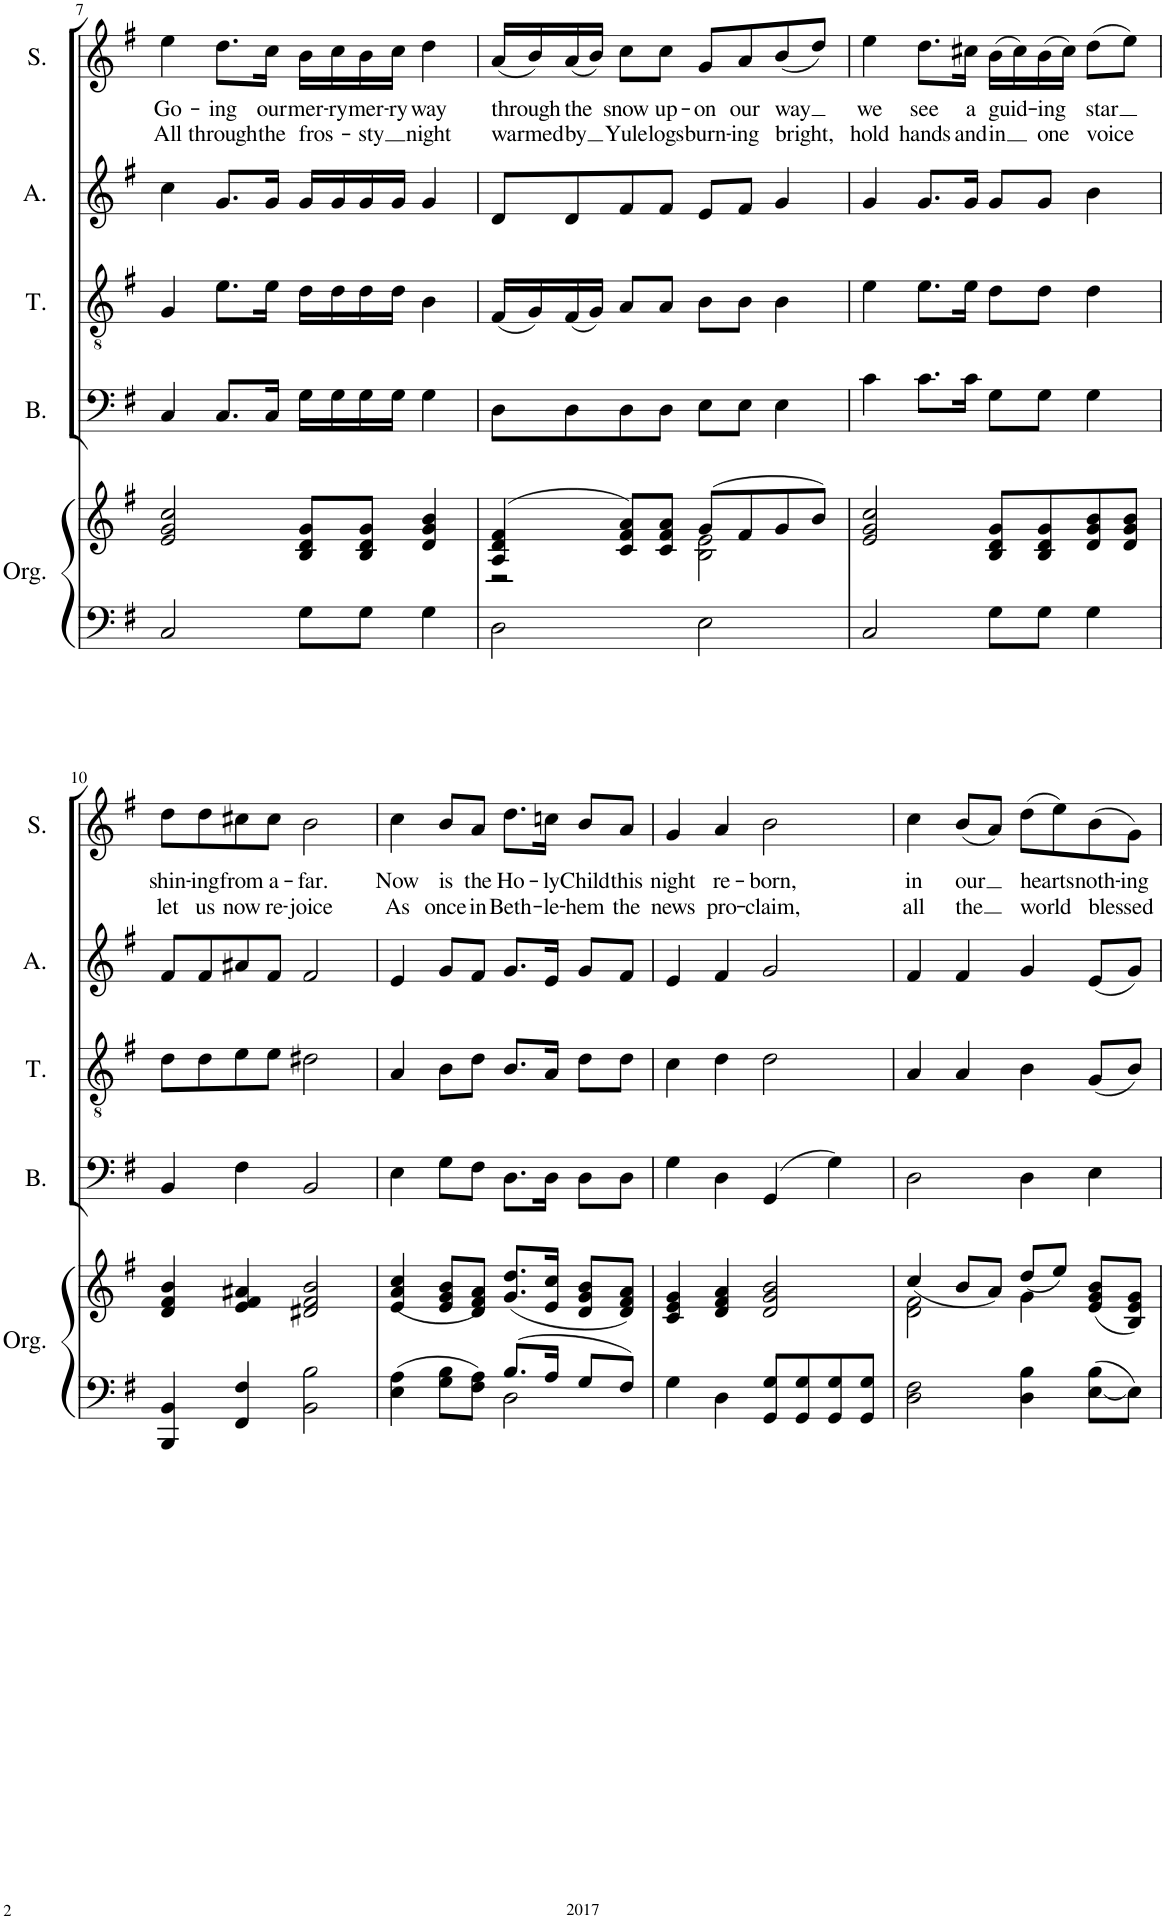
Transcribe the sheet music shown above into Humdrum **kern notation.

**kern	**kern	**kern	**kern	**kern	**kern	**text	**text
*part5	*part5	*part4	*part3	*part2	*part1	*part1	*part1
*staff6	*staff5	*staff4	*staff3	*staff2	*staff1	*staff1	*staff1
*I"Organ	*	*I"Bass	*I"Tenor	*I"Alto	*I"Soprano	*	*
*I'Org.	*	*I'B.	*I'T.	*I'A.	*I'S.	*	*
!!LO:PB:g=z
*clefF4	*clefG2	*clefF4	*clefGv2	*clefG2	*clefG2	*	*
*k[f#]	*k[f#]	*k[f#]	*k[f#]	*k[f#]	*k[f#]	*	*
*M4/4	*M4/4	*M4/4	*M4/4	*M4/4	*M4/4	*	*
=7	=7	=7	=7	=7	=7	=7	=7
!	!	!	!	!	!	!LO:LY:b	!LO:LY:b
2C/	2e/ 2g/ 2cc/	4C/	4G/	4cc\	4ee\	Go-	All
!	!	!	!	!	!	!LO:LY:b	!LO:LY:b
.	.	8.C/L	8.e\L	8.g/L	8.dd\L	-ing	through
!	!	!	!	!	!	!LO:LY:b	!LO:LY:b
.	.	16C/Jk	16e\Jk	16g/Jk	16cc\Jk	our	the
!	!	!	!	!	!	!LO:LY:b	!LO:LY:b
8G\L	8B/ 8d/ 8g/L	16G\LL	16d\LL	16g/LL	16b\LL	mer-	fros-
!	!	!	!	!	!	!LO:LY:b	!
.	.	16G\	16d\	16g/	16cc\	-ry	.
!	!	!	!	!	!	!LO:LY:b	!LO:LY:b
8G\J	8B/ 8d/ 8g/J	16G\	16d\	16g/	16b\	mer-	sty
!	!	!	!	!	!	!LO:LY:b	!
.	.	16G\JJ	16d\JJ	16g/JJ	16cc\JJ	-ry	.
!	!	!	!	!	!	!LO:LY:b	!LO:LY:b
4G\	4d/ 4g/ 4b/	4G\	4B\	4g/	4dd\	way	night
=8	=8	=8	=8	=8	=8	=8	=8
*	*^	*	*	*	*	*	*
!	!	!	!	!	!	!	!LO:LY:b	!LO:LY:b
2D\	(4A/ 4d/ 4f#/	2r	8D\L	(16F#/LL	8d/L	(16a/LL	through	warmed
.	.	.	.	16G/)	.	16b/)	.	.
!	!	!	!	!	!	!	!LO:LY:b	!LO:LY:b
.	.	.	8D\	(16F#/	8d/	(16a/	the	by
.	.	.	.	16G/JJ)	.	16b/JJ)	.	.
!	!	!	!	!	!	!	!LO:LY:b	!LO:LY:b
.	8c/ 8f#/ 8a/L)	.	8D\	8A/L	8f#/	8cc\L	snow	Yule
!	!	!	!	!	!	!	!LO:LY:b	!LO:LY:b
.	8c/ 8f#/ 8a/J	.	8D\J	8A/J	8f#/J	8cc\J	up-	logs
!	!	!	!	!	!	!	!LO:LY:b	!LO:LY:b
2E\	(8g/L	2B\ 2e\	8E\L	8B\L	8e/L	8g/L	-on	burn-
!	!	!	!	!	!	!	!LO:LY:b	!LO:LY:b
.	8f#/	.	8E\J	8B\J	8f#/J	8a/	our	-ing
!	!	!	!	!	!	!	!LO:LY:b	!LO:LY:b
.	8g/	.	4E\	4B\	4g/	(8b/	way	bright,
.	8b/J)	.	.	.	.	8dd/J)	.	.
*	*v	*v	*	*	*	*	*	*
=9	=9	=9	=9	=9	=9	=9	=9
!	!	!	!	!	!	!LO:LY:b	!LO:LY:b
2C/	2e/ 2g/ 2cc/	4c\	4e\	4g/	4ee\	we	hold
!	!	!	!	!	!	!LO:LY:b	!LO:LY:b
.	.	8.c\L	8.e\L	8.g/L	8.dd\L	see	hands
!	!	!	!	!	!	!LO:LY:b	!LO:LY:b
.	.	16c\Jk	16e\Jk	16g/Jk	16cc#X\Jk	a	and
!	!	!	!	!	!	!LO:LY:b	!LO:LY:b
8G\L	8B/ 8d/ 8g/L	8G\L	8d\L	8g/L	(16b\LL	guid-	in
.	.	.	.	.	16cc#\)	.	.
!	!	!	!	!	!	!LO:LY:b	!LO:LY:b
8G\J	8B/ 8d/ 8g/	8G\J	8d\J	8g/J	(16b\	-ing	one
.	.	.	.	.	16cc#\JJ)	.	.
!	!	!	!	!	!	!LO:LY:b	!LO:LY:b
4G\	8d/ 8g/ 8b/	4G\	4d\	4b\	(8dd\L	star	voice
.	8d/ 8g/ 8b/J	.	.	.	8ee\J)	.	.
!!LO:LB:g=z
=10	=10	=10	=10	=10	=10	=10	=10
!	!	!	!	!	!	!LO:LY:b	!LO:LY:b
4BBB/ 4BB/	4d/ 4f#/ 4b/	4BB/	8d\L	8f#/L	8dd\L	shin-	let
!	!	!	!	!	!	!LO:LY:b	!LO:LY:b
.	.	.	8d\	8f#/	8dd\	-ing	us
!	!	!	!	!	!	!LO:LY:b	!LO:LY:b
4FF#/ 4F#/	4e/ 4f#/ 4a#X/	4F#\	8e\	8a#X/	8cc#X\	from	now
!	!	!	!	!	!	!LO:LY:b	!LO:LY:b
.	.	.	8e\J	8f#/J	8cc#\J	a-	re-
!	!	!	!	!	!	!LO:LY:b	!LO:LY:b
2BB\ 2B\	2d#X/ 2f#/ 2b/	2BB/	2d#X\	2f#/	2b\	-far.	-joice
=11	=11	=11	=11	=11	=11	=11	=11
*^	*	*	*	*	*	*	*
!	!	!	!	!	!	!	!LO:LY:b	!LO:LY:b
4E\ 4A\	2ryy	(4e/ 4a/ 4cc/	4E\	4A/	4e/	4cc\	Now	As
!	!	!	!	!	!	!	!LO:LY:b	!LO:LY:b
8G\ 8B\L	.	8e/ 8g/ 8b/L	8G\L	8B\L	8g/L	8b/L	is	once
!	!	!	!	!	!	!	!LO:LY:b	!LO:LY:b
8F#\ 8A\J	.	8d/ 8f#/ 8a/J)	8F#\J	8d\J	8f#/J	8a/J	the	in
!	!	!	!	!	!	!	!LO:LY:b	!LO:LY:b
8.B/L	2D\	(8.g/ 8.dd/L	8.D\L	8.B/L	8.g/L	8.dd\L	Ho-	Beth-
!	!	!	!	!	!	!	!LO:LY:b	!LO:LY:b
16A/Jk	.	16e/ 16cc/Jk	16D\Jk	16A/Jk	16e/Jk	16ccn\Jk	-ly	-le-
!	!	!	!	!	!	!	!LO:LY:b	!LO:LY:b
8G/L	.	8d/ 8g/ 8b/L	8D\L	8d\L	8g/L	8b/L	Child	-hem
!	!	!	!	!	!	!	!LO:LY:b	!LO:LY:b
8F#/J	.	8d/ 8f#/ 8a/J)	8D\J	8d\J	8f#/J	8a/J	this	the
*v	*v	*	*	*	*	*	*	*
=12	=12	=12	=12	=12	=12	=12	=12
!	!	!	!	!	!	!LO:LY:b	!LO:LY:b
4G\	4c/ 4e/ 4g/	4G\	4c\	4e/	4g/	night	news
!	!	!	!	!	!	!LO:LY:b	!LO:LY:b
4D\	4d/ 4f#/ 4a/	4D\	4d\	4f#/	4a/	re-	pro-
!	!	!	!	!	!	!LO:LY:b	!LO:LY:b
8GG/ 8G/L	2d/ 2g/ 2b/	(4GG/	2d\	2g/	2b\	-born,	-claim,
8GG/ 8G/	.	.	.	.	.	.	.
8GG/ 8G/	.	4G\)	.	.	.	.	.
8GG/ 8G/J	.	.	.	.	.	.	.
=13	=13	=13	=13	=13	=13	=13	=13
*	*^	*	*	*	*	*	*
!	!	!	!	!	!	!	!LO:LY:b	!LO:LY:b
2D\ 2F#\	2d\ 2f#\	(4cc/	2D\	4A/	4f#/	4cc\	in	all
!	!	!	!	!	!	!	!LO:LY:b	!LO:LY:b
.	.	8b/L	.	4A/	4f#/	(8b/L	our	the
.	.	8a/J)	.	.	.	8a/J)	.	.
!	!	!	!	!	!	!	!LO:LY:b	!LO:LY:b
4D\ 4B\	4g\	(8dd/L	4D\	4B\	4g/	(8dd\L	hearts	world
.	.	8ee/J)	.	.	.	8ee\)	.	.
!	!	!	!	!	!	!	!LO:LY:b	!LO:LY:b
[8E\ 8B\L	(8e/ 8g/ 8b/L	4ryy	4E\	(8G/L	(8e/L	(8b\	noth-	blessed
!	!	!	!	!	!	!	!LO:LY:b	!
8E\J]	8B/ 8e/ 8g/J)	.	.	8B/J)	8g/J)	8g\J)	-ing	.
*	*v	*v	*	*	*	*	*	*
=	=	=	=	=	=	=	=
*-	*-	*-	*-	*-	*-	*-	*-
